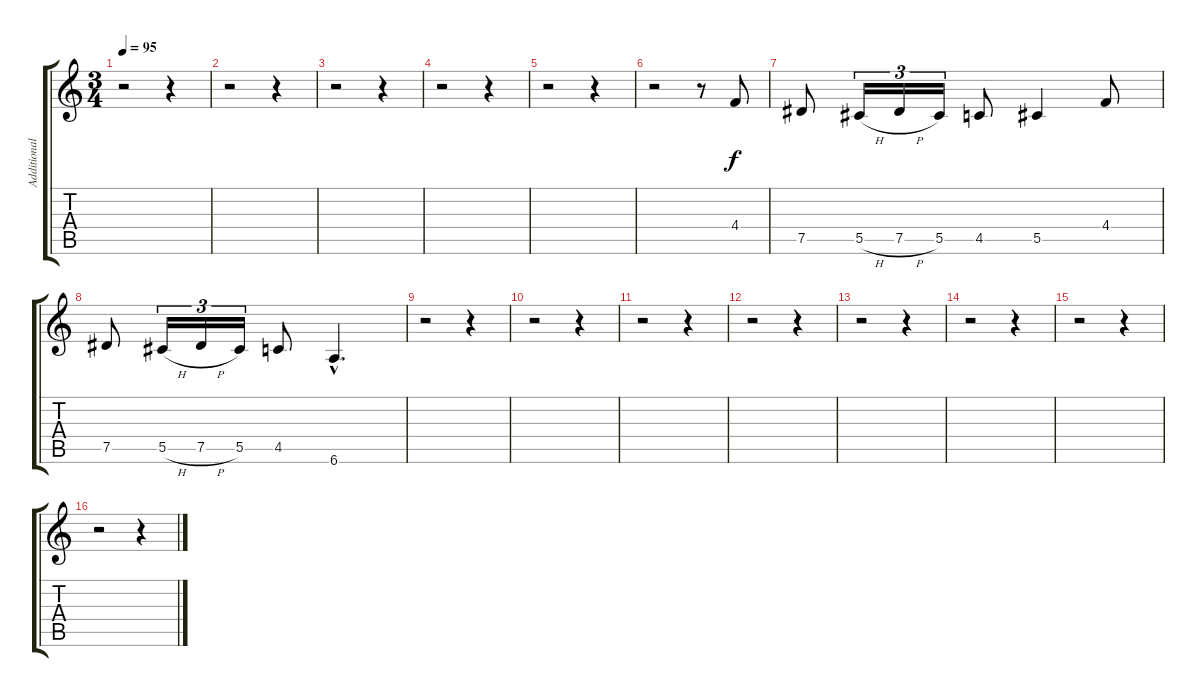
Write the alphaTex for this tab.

\track ("Additional Guitars" "Additional") {instrument distortionguitar}
\staff {score tabs}
\tuning (Eb4 Bb3 Gb3 Db3 Ab2 Eb2) {hide}
\ts (3 4)
\tempo 95
\clef g2
\ks c
r.2{dy f} r.4 |
r.2 r.4 |
r.2 r.4 |
r.2 r.4 |
r.2 r.4 |
r.2 r.8 4.4.8 |
7.5.8 5.5{h}.16{tu (3 2)} 7.5{h}.16{tu (3 2)} 5.5.16{tu (3 2)} 4.5.8 5.5.4 4.4.8 |
7.5.8 5.5{h}.16{tu (3 2)} 7.5{h}.16{tu (3 2)} 5.5.16{tu (3 2)} 4.5.8 6.6{hac}.4{d} |
r.2 r.4 |
r.2 r.4 |
r.2 r.4 |
r.2 r.4 |
r.2 r.4 |
r.2 r.4 |
r.2 r.4 |
r.2 r.4
